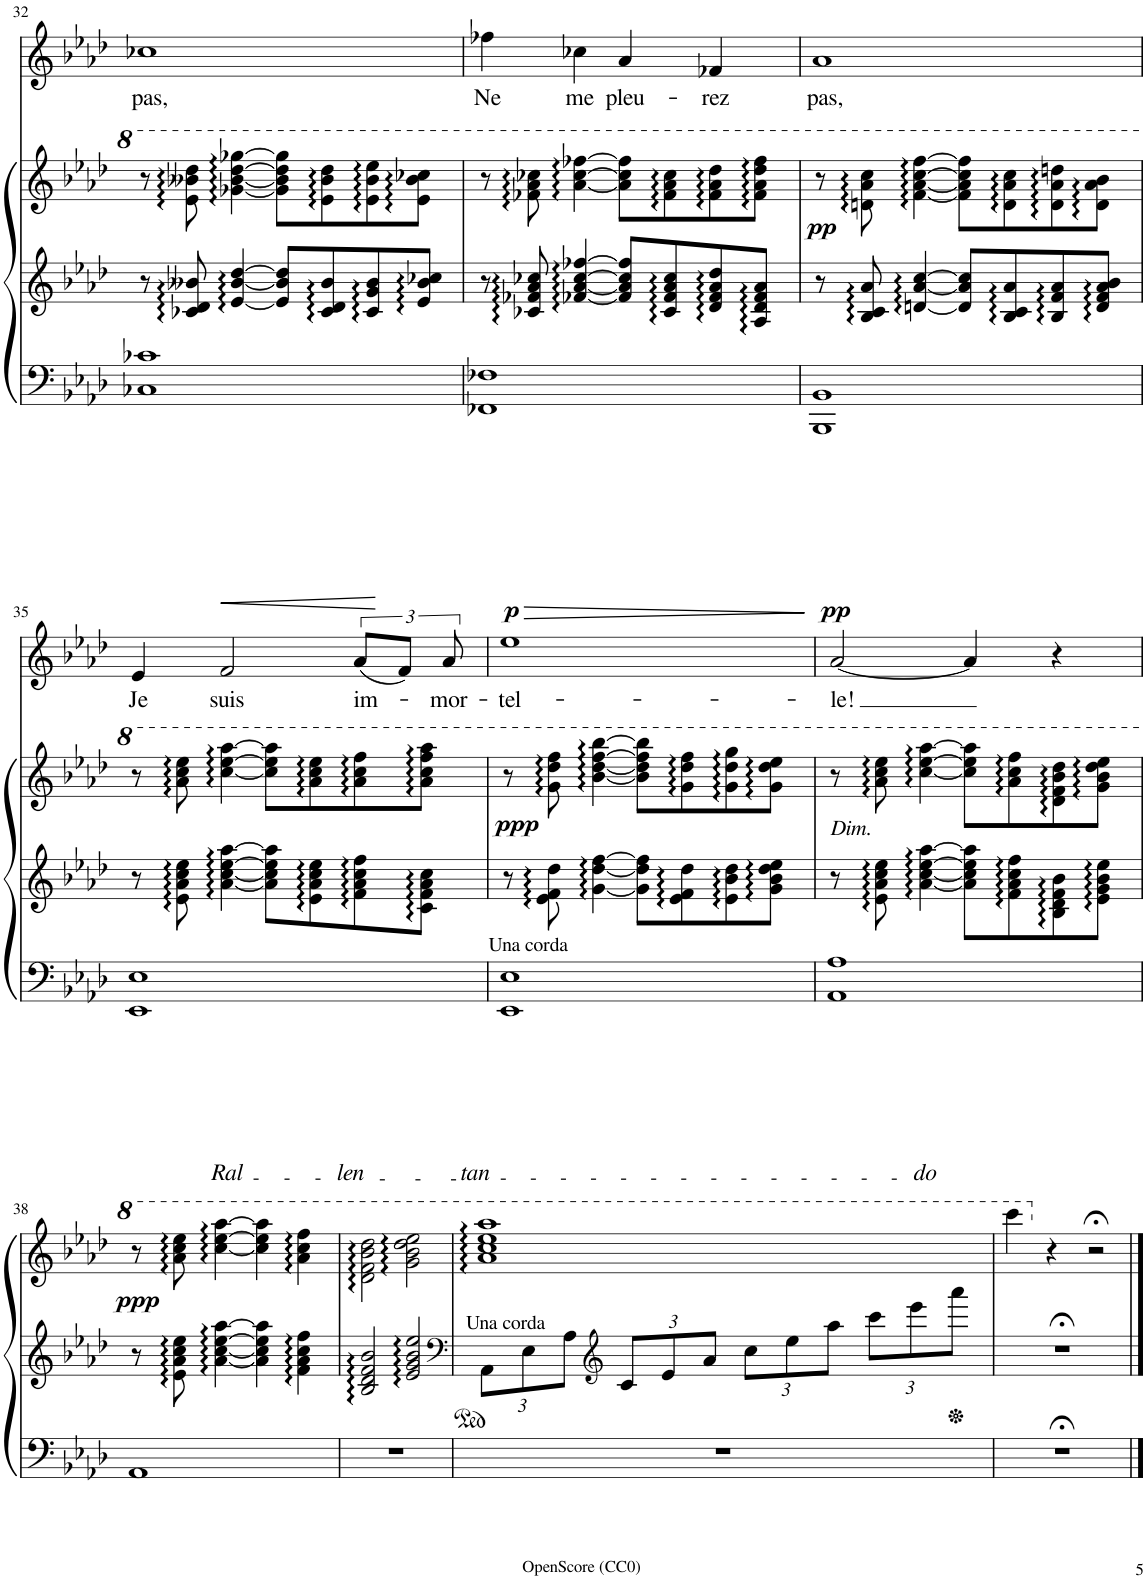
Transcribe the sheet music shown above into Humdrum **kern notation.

**kern	**kern	**kern	**dynam	**kern	**text	**dynam
*part2	*part2	*part2	*part2	*part1	*part1	*part1
*staff4	*staff3	*staff2	*staff2/3/4	*staff1	*staff1	*staff1
*I"Piano	*	*	*	*I"Chant Voice	*	*
*I'Pno	*	*	*	*	*	*
!!LO:PB:g=z
*clefF4	*clefG2	*clefG2	*	*clefG2	*	*
*k[b-e-a-d-]	*k[b-e-a-d-]	*k[b-e-a-d-]	*	*k[b-e-a-d-]	*	*
*M4/4	*M4/4	*M4/4	*	*M4/4	*	*
=32	=32	=32	=32	=32	=32	=32
!	!	!	!	!	!LO:LY:b	!
1C-X 1c-X	8r	8r	.	1cc-X	pas,	.
.	8c-X/ 8d-/ 8b--X/	8ee-\ 8bb--X\ 8ddd-\	.	.	.	.
.	[4e-/ [<4b--/ [4dd-/	[4gg-X\ [<4bb--\ [4ddd-\ [4ggg-X\	.	.	.	.
.	8e-/] 8b--/] 8dd-/]L	8gg-\] 8bb--\] 8ddd-\] 8ggg-\]L	.	.	.	.
.	8c-/ 8d-/ 8b--/	8ee-\ 8bb--\ 8ddd-\	.	.	.	.
.	8c-/ 8g/ 8b--/	8ee-\ 8bb--\ 8eee-\	.	.	.	.
.	8e-/ 8b--/ 8cc-X/J	8ee-\ 8bb--\ 8ccc-X\J	.	.	.	.
=33	=33	=33	=33	=33	=33	=33
!	!	!	!	!	!LO:LY:b	!
1FF-X 1F-X	8r	8r	.	4ff-X\	Ne	.
.	8c-X/ 8f-X/ 8a-/ 8cc-X/	8ff-X\ 8aa-\ 8ccc-X\	.	.	.	.
!	!	!	!	!	!LO:LY:b	!
.	[4f-X/ [<4a-/ [4cc-/ [4ff-X/	[4aa-\ [4ccc-\ [4fff-X\	.	4cc-X\	me	.
!	!	!	!	!	!LO:LY:b	!
.	8f-/] 8a-/] 8cc-/] 8ff-/]L	8aa-\] 8ccc-\] 8fff-\]L	.	4a-/	pleu-	.
.	8c-/ 8f-/ 8a-/ 8cc-/	8ff-\ 8aa-\ 8ccc-\	.	.	.	.
!	!	!	!	!	!LO:LY:b	!
.	8d-/ 8f-/ 8a-/ 8dd-/	8ff-\ 8aa-\ 8ddd-\	.	4f-X/	-rez	.
.	8A-/ 8d-/ 8f-/ 8a-/J	8ff-\ 8aa-\ 8ddd-\ 8fff-\J	.	.	.	.
=34	=34	=34	=34	=34	=34	=34
!	!	!	!LO:DY:b	!	!LO:LY:b	!
1BBB- 1BB-	8r	8r	pp	1a-	pas,	.
.	8B-/ 8c/ 8a-/	8ddn\ 8aa-\ 8ccc\	.	.	.	.
.	[4dn/ [<4a-/ [4cc/	[4ff\ [<4aa-\ [4ccc\ [4fff\	.	.	.	.
.	8d/] 8a-/] 8cc/]L	8ff\] 8aa-\] 8ccc\] 8fff\]L	.	.	.	.
.	8B-/ 8c/ 8a-/	8dd\ 8aa-\ 8ccc\	.	.	.	.
.	8B-/ 8f/ 8a-/	8dd\ 8aa-\ 8dddn\	.	.	.	.
.	8d/ 8f/ 8a-/ 8b-/J	8dd\ 8aa-\ 8bb-\J	.	.	.	.
!!LO:LB:g=z
=35	=35	=35	=35	=35	=35	=35
!	!	!	!	!	!LO:LY:b	!
1EE- 1E-	8r	8r	.	4e-/	Je	.
.	8e-\ 8a-\ 8cc\ 8ee-\	8aa-\ 8ccc\ 8eee-\	.	.	.	.
!	!	!	!	!	!LO:LY:b	!LO:HP:b
.	[4a-\ [<4cc\ [4ee-\ [4aa-\	[4ccc\ [4eee-\ [4aaa-\	.	2f/	suis	<
.	8a-\] 8cc\] 8ee-\] 8aa-\]L	8ccc\] 8eee-\] 8aaa-\]L	.	.	.	.
.	8e-\ 8a-\ 8cc\ 8ee-\	8aa-\ 8ccc\ 8eee-\	.	.	.	.
!	!	!	!	!	!LO:LY:b	!
.	8f\ 8a-\ 8cc\ 8ff\	8aa-\ 8ccc\ 8fff\	.	(12a-/L	im-	.
.	.	.	.	12f/J)	.	[
.	8c\ 8f\ 8a-\ 8cc\J	8aa-\ 8ccc\ 8fff\ 8aaa-\J	.	.	.	.
!	!	!	!	!	!LO:LY:b	!
.	.	.	.	12a-/	-mor-	.
=36	=36	=36	=36	=36	=36	=36
!LO:TX:a:t=Una corda	!	!	!	!	!	!
!	!	!	!LO:DY:b	!	!LO:LY:b	!LO:HP:b
!	!	!	!	!	!	!LO:DY:n=1:a
1EE- 1E-	8r	8r	ppp	1ee-	-tel-	> p
.	8e-\ 8f\ 8dd-\	8gg\ 8ddd-\ 8fff\	.	.	.	.
.	[4g\ [<4dd-\ [4ff\	[4bb-\ [<4ddd-\ [4fff\ [4bbb-\	.	.	.	.
.	8g\] 8dd-\] 8ff\]L	8bb-\] 8ddd-\] 8fff\] 8bbb-\]L	.	.	.	.
.	8e-\ 8f\ 8dd-\	8gg\ 8ddd-\ 8fff\	.	.	.	.
.	8e-\ 8b-\ 8dd-\	8gg\ 8ddd-\ 8ggg\	.	.	.	.
.	8g\ 8b-\ 8dd-\ 8ee-\J	8gg\ 8ddd-\ 8eee-\J	.	.	.	.
.	.	.	.	.	.	]
=37	=37	=37	=37	=37	=37	=37
!	!	!LO:TX:b:i:t=Dim.	!	!	!	!
!	!	!	!	!	!LO:LY:b	!LO:DY:a
1AA- 1A-	8r	8r	.	[2a-/	-le!	pp
.	8e-\ 8a-\ 8cc\ 8ee-\	8aa-\ 8ccc\ 8eee-\	.	.	.	.
.	[4a-\ [<4cc\ [4ee-\ [4aa-\	[4ccc\ [4eee-\ [4aaa-\	.	.	.	.
.	8a-\] 8cc\] 8ee-\] 8aa-\]L	8ccc\] 8eee-\] 8aaa-\]L	.	4a-/]	.	.
.	8f\ 8a-\ 8cc\ 8ff\	8aa-\ 8ccc\ 8fff\	.	.	.	.
.	8B-\ 8d-\ 8f\ 8b-\	8dd-\ 8ff\ 8bb-\ 8ddd-\	.	4r	.	.
.	8e-\ 8g\ 8b-\ 8ee-\J	8gg\ 8bb-\ 8ddd-\ 8eee-\J	.	.	.	.
!!LO:LB:g=z
=38	=38	=38	=38	=38	=38	=38
!	!	!	!LO:DY:b	!	!	!
1AA-	8r	8r	ppp	8r	.	.
.	8e-\ 8a-\ 8cc\ 8ee-\	8aa-\ 8ccc\ 8eee-\	.	8r	.	.
!	!	!LO:TX:a:t=Ral	!	!	!	!
.	[4a-\ [<4cc\ [4ee-\ [4aa-\	[4ccc\ [4eee-\ [4aaa-\	.	4r	.	.
.	4a-\] 4cc\] 4ee-\] 4aa-\]	4ccc\] 4eee-\] 4aaa-\]	.	2r	.	.
.	4f\ 4a-\ 4cc\ 4ff\	4aa-\ 4ccc\ 4fff\	.	.	.	.
!	!	!LO:TX:a:t=len	!	!	!	!
=39	=39	=39	=39	=39	=39	=39
1r	2B-/ 2d-/ 2f/ 2b-/	2dd-\ 2ff\ 2bb-\ 2ddd-\	.	1r	.	.
.	2e-/ 2g/ 2b-/ 2ee-/	2gg\ 2bb-\ 2ddd-\ 2eee-\	.	.	.	.
=40	=40	=40	=40	=40	=40	=40
*	*clefF4	*	*	*	*	*
*	*Xbrackettup	*	*	*	*	*
!	!	!LO:TX:a:t=tan	!	!	!	!
!	!LO:TX:a:t=Una corda	!	!	!	!	!
1r	12AA-\L	1aa- 1ccc 1eee- 1aaa-	.	1r	.	.
.	12E-\	.	.	.	.	.
.	12A-\J	.	.	.	.	.
*	*clefG2	*	*	*	*	*
.	12c/L	.	.	.	.	.
.	12e-/	.	.	.	.	.
.	12a-/J	.	.	.	.	.
.	12cc\L	.	.	.	.	.
.	12ee-\	.	.	.	.	.
.	12aa-\J	.	.	.	.	.
.	12ccc\L	.	.	.	.	.
.	12eee-\	.	.	.	.	.
.	12aaa-\J	.	.	.	.	.
!	!	!LO:TX:a:t=do	!	!	!	!
=41	=41	=41	=41	=41	=41	=41
1r;<	1r;<	4cccc\	.	1r	.	.
.	.	4r	.	.	.	.
.	.	2r;<	.	.	.	.
==	==	==	==	==	==	==
*-	*-	*-	*-	*-	*-	*-
